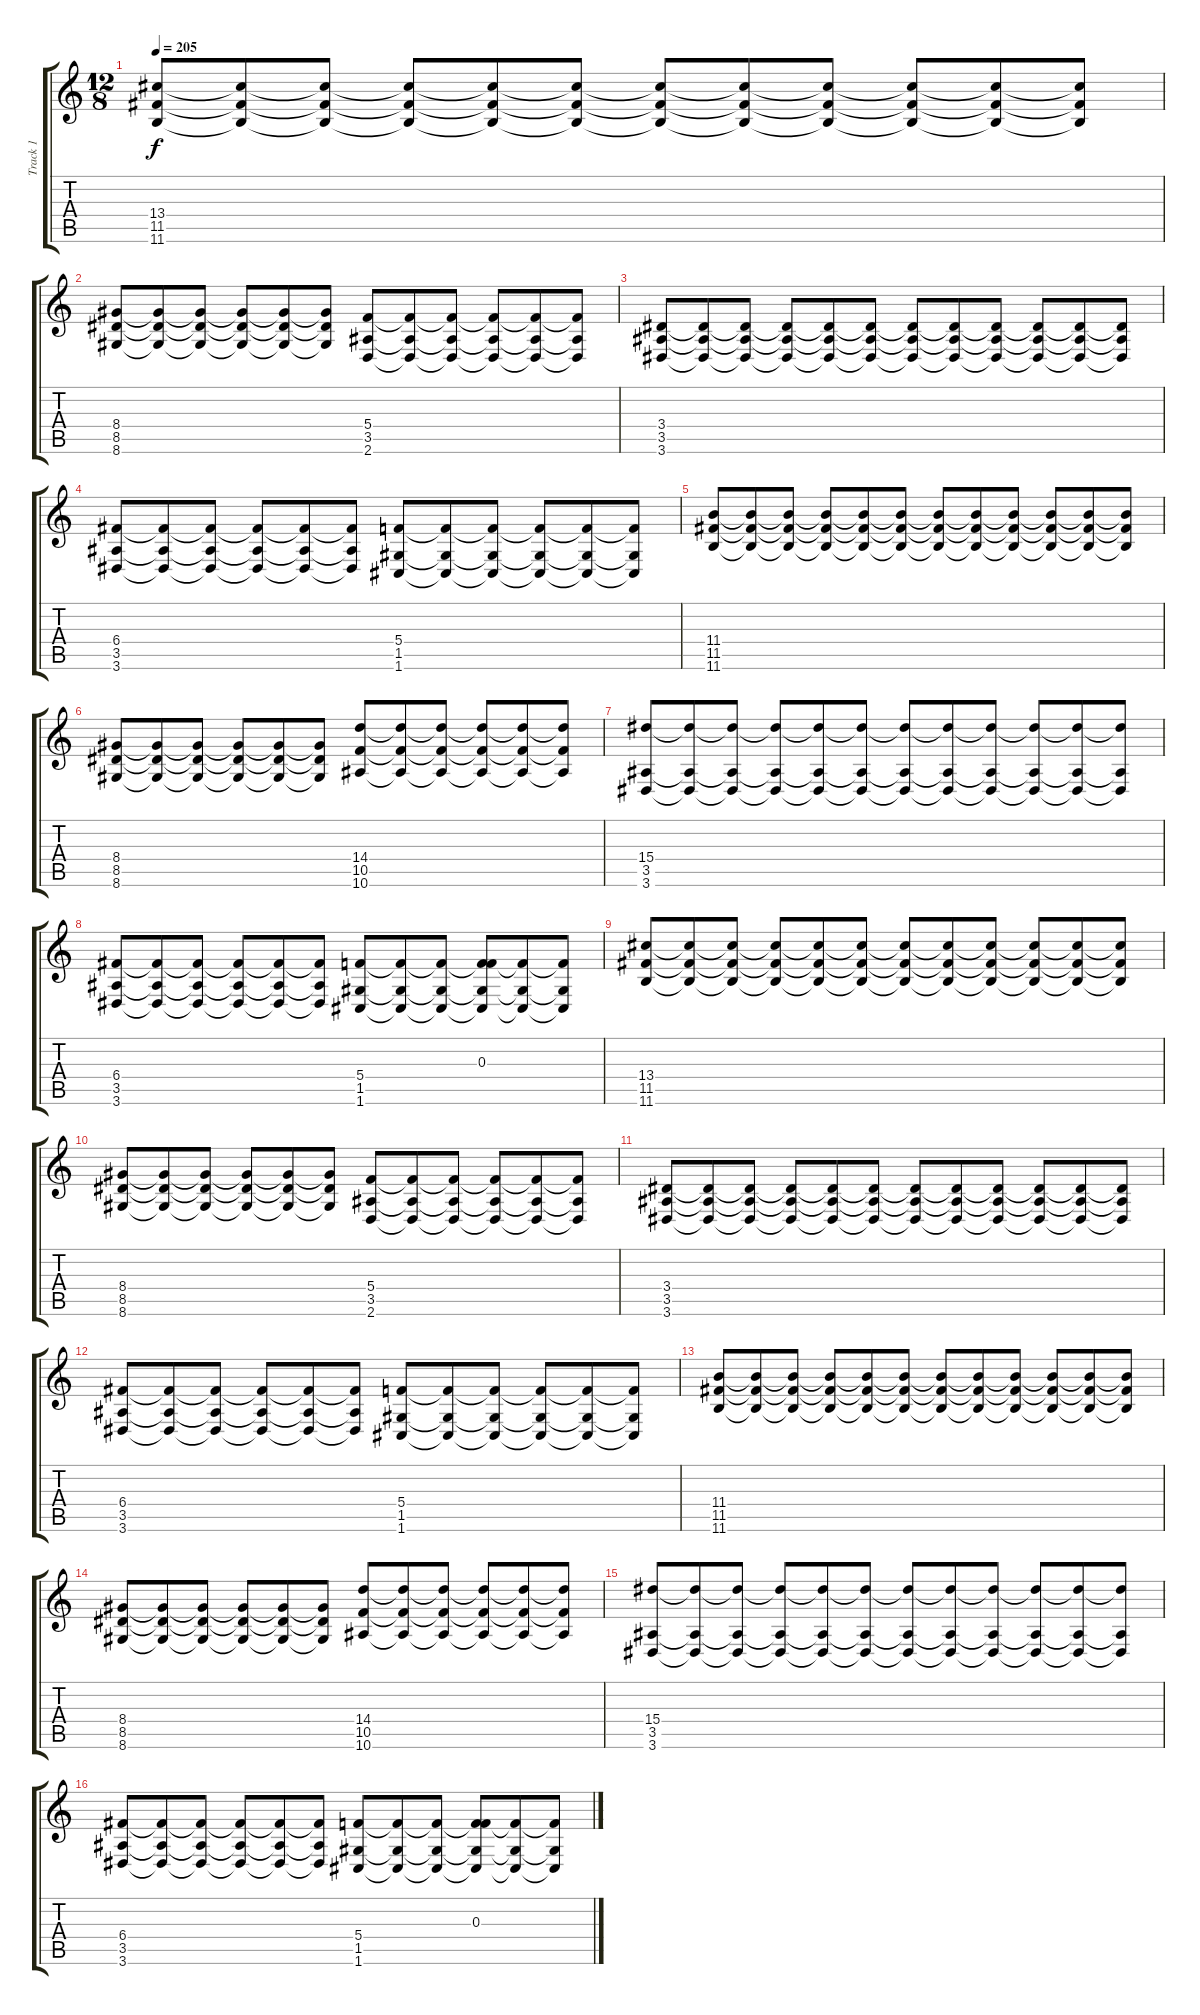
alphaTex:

\track ("Track 1" "Track 1") {instrument overdrivenguitar}
\staff {score tabs}
\tuning (D4 A3 F3 C3 G2 C2) {hide}
\ts (12 8)
\tempo 205
\clef g2
\ks c
(13.4 11.5 11.6).8{dy f} (13.4{t} 11.5{t} 11.6{t}).8 (13.4{t} 11.5{t} 11.6{t}).8 (13.4{t} 11.5{t} 11.6{t}).8 (13.4{t} 11.5{t} 11.6{t}).8 (13.4{t} 11.5{t} 11.6{t}).8 (13.4{t} 11.5{t} 11.6{t}).8 (13.4{t} 11.5{t} 11.6{t}).8 (13.4{t} 11.5{t} 11.6{t}).8 (13.4{t} 11.5{t} 11.6{t}).8 (13.4{t} 11.5{t} 11.6{t}).8 (13.4{t} 11.5{t} 11.6{t}).8 |
(8.4 8.5 8.6).8 (8.4{t} 8.5{t} 8.6{t}).8 (8.4{t} 8.5{t} 8.6{t}).8 (8.4{t} 8.5{t} 8.6{t}).8 (8.4{t} 8.5{t} 8.6{t}).8 (8.4{t} 8.5{t} 8.6{t}).8 (5.4 3.5 2.6).8 (5.4{t} 3.5{t} 2.6{t}).8 (5.4{t} 3.5{t} 2.6{t}).8 (5.4{t} 3.5{t} 2.6{t}).8 (5.4{t} 3.5{t} 2.6{t}).8 (5.4{t} 3.5{t} 2.6{t}).8 |
(3.4 3.5 3.6).8 (3.4{t} 3.5{t} 3.6{t}).8 (3.4{t} 3.5{t} 3.6{t}).8 (3.4{t} 3.5{t} 3.6{t}).8 (3.4{t} 3.5{t} 3.6{t}).8 (3.4{t} 3.5{t} 3.6{t}).8 (3.4{t} 3.5{t} 3.6{t}).8 (3.4{t} 3.5{t} 3.6{t}).8 (3.4{t} 3.5{t} 3.6{t}).8 (3.4{t} 3.5{t} 3.6{t}).8 (3.4{t} 3.5{t} 3.6{t}).8 (3.4{t} 3.5{t} 3.6{t}).8 |
(6.4 3.5 3.6).8 (6.4{t} 3.5{t} 3.6{t}).8 (6.4{t} 3.5{t} 3.6{t}).8 (6.4{t} 3.5{t} 3.6{t}).8 (6.4{t} 3.5{t} 3.6{t}).8 (6.4{t} 3.5{t} 3.6{t}).8 (5.4 1.5 1.6).8 (5.4{t} 1.5{t} 1.6{t}).8 (5.4{t} 1.5{t} 1.6{t}).8 (5.4{t} 1.5{t} 1.6{t}).8 (5.4{t} 1.5{t} 1.6{t}).8 (5.4{t} 1.5{t} 1.6{t}).8 |
(11.4 11.5 11.6).8 (11.4{t} 11.5{t} 11.6{t}).8 (11.4{t} 11.5{t} 11.6{t}).8 (11.4{t} 11.5{t} 11.6{t}).8 (11.4{t} 11.5{t} 11.6{t}).8 (11.4{t} 11.5{t} 11.6{t}).8 (11.4{t} 11.5{t} 11.6{t}).8 (11.4{t} 11.5{t} 11.6{t}).8 (11.4{t} 11.5{t} 11.6{t}).8 (11.4{t} 11.5{t} 11.6{t}).8 (11.4{t} 11.5{t} 11.6{t}).8 (11.4{t} 11.5{t} 11.6{t}).8 |
(8.4 8.5 8.6).8 (8.4{t} 8.5{t} 8.6{t}).8 (8.4{t} 8.5{t} 8.6{t}).8 (8.4{t} 8.5{t} 8.6{t}).8 (8.4{t} 8.5{t} 8.6{t}).8 (8.4{t} 8.5{t} 8.6{t}).8 (14.4 10.5 10.6).8 (14.4{t} 10.5{t} 10.6{t}).8 (14.4{t} 10.5{t} 10.6{t}).8 (14.4{t} 10.5{t} 10.6{t}).8 (14.4{t} 10.5{t} 10.6{t}).8 (14.4{t} 10.5{t} 10.6{t}).8 |
(15.4 3.5 3.6).8 (15.4{t} 3.5{t} 3.6{t}).8 (15.4{t} 3.5{t} 3.6{t}).8 (15.4{t} 3.5{t} 3.6{t}).8 (15.4{t} 3.5{t} 3.6{t}).8 (15.4{t} 3.5{t} 3.6{t}).8 (15.4{t} 3.5{t} 3.6{t}).8 (15.4{t} 3.5{t} 3.6{t}).8 (15.4{t} 3.5{t} 3.6{t}).8 (15.4{t} 3.5{t} 3.6{t}).8 (15.4{t} 3.5{t} 3.6{t}).8 (15.4{t} 3.5{t} 3.6{t}).8 |
(6.4 3.5 3.6).8 (6.4{t} 3.5{t} 3.6{t}).8 (6.4{t} 3.5{t} 3.6{t}).8 (6.4{t} 3.5{t} 3.6{t}).8 (6.4{t} 3.5{t} 3.6{t}).8 (6.4{t} 3.5{t} 3.6{t}).8 (5.4 1.5 1.6).8 (5.4{t} 1.5{t} 1.6{t}).8 (5.4{t} 1.5{t} 1.6{t}).8 (0.3 5.4{t} 1.5{t} 1.6{t}).8 (5.4{t} 1.5{t} 1.6{t}).8 (5.4{t} 1.5{t} 1.6{t}).8 |
(13.4 11.5 11.6).8 (13.4{t} 11.5{t} 11.6{t}).8 (13.4{t} 11.5{t} 11.6{t}).8 (13.4{t} 11.5{t} 11.6{t}).8 (13.4{t} 11.5{t} 11.6{t}).8 (13.4{t} 11.5{t} 11.6{t}).8 (13.4{t} 11.5{t} 11.6{t}).8 (13.4{t} 11.5{t} 11.6{t}).8 (13.4{t} 11.5{t} 11.6{t}).8 (13.4{t} 11.5{t} 11.6{t}).8 (13.4{t} 11.5{t} 11.6{t}).8 (13.4{t} 11.5{t} 11.6{t}).8 |
(8.4 8.5 8.6).8 (8.4{t} 8.5{t} 8.6{t}).8 (8.4{t} 8.5{t} 8.6{t}).8 (8.4{t} 8.5{t} 8.6{t}).8 (8.4{t} 8.5{t} 8.6{t}).8 (8.4{t} 8.5{t} 8.6{t}).8 (5.4 3.5 2.6).8 (5.4{t} 3.5{t} 2.6{t}).8 (5.4{t} 3.5{t} 2.6{t}).8 (5.4{t} 3.5{t} 2.6{t}).8 (5.4{t} 3.5{t} 2.6{t}).8 (5.4{t} 3.5{t} 2.6{t}).8 |
(3.4 3.5 3.6).8 (3.4{t} 3.5{t} 3.6{t}).8 (3.4{t} 3.5{t} 3.6{t}).8 (3.4{t} 3.5{t} 3.6{t}).8 (3.4{t} 3.5{t} 3.6{t}).8 (3.4{t} 3.5{t} 3.6{t}).8 (3.4{t} 3.5{t} 3.6{t}).8 (3.4{t} 3.5{t} 3.6{t}).8 (3.4{t} 3.5{t} 3.6{t}).8 (3.4{t} 3.5{t} 3.6{t}).8 (3.4{t} 3.5{t} 3.6{t}).8 (3.4{t} 3.5{t} 3.6{t}).8 |
(6.4 3.5 3.6).8 (6.4{t} 3.5{t} 3.6{t}).8 (6.4{t} 3.5{t} 3.6{t}).8 (6.4{t} 3.5{t} 3.6{t}).8 (6.4{t} 3.5{t} 3.6{t}).8 (6.4{t} 3.5{t} 3.6{t}).8 (5.4 1.5 1.6).8 (5.4{t} 1.5{t} 1.6{t}).8 (5.4{t} 1.5{t} 1.6{t}).8 (5.4{t} 1.5{t} 1.6{t}).8 (5.4{t} 1.5{t} 1.6{t}).8 (5.4{t} 1.5{t} 1.6{t}).8 |
(11.4 11.5 11.6).8 (11.4{t} 11.5{t} 11.6{t}).8 (11.4{t} 11.5{t} 11.6{t}).8 (11.4{t} 11.5{t} 11.6{t}).8 (11.4{t} 11.5{t} 11.6{t}).8 (11.4{t} 11.5{t} 11.6{t}).8 (11.4{t} 11.5{t} 11.6{t}).8 (11.4{t} 11.5{t} 11.6{t}).8 (11.4{t} 11.5{t} 11.6{t}).8 (11.4{t} 11.5{t} 11.6{t}).8 (11.4{t} 11.5{t} 11.6{t}).8 (11.4{t} 11.5{t} 11.6{t}).8 |
(8.4 8.5 8.6).8 (8.4{t} 8.5{t} 8.6{t}).8 (8.4{t} 8.5{t} 8.6{t}).8 (8.4{t} 8.5{t} 8.6{t}).8 (8.4{t} 8.5{t} 8.6{t}).8 (8.4{t} 8.5{t} 8.6{t}).8 (14.4 10.5 10.6).8 (14.4{t} 10.5{t} 10.6{t}).8 (14.4{t} 10.5{t} 10.6{t}).8 (14.4{t} 10.5{t} 10.6{t}).8 (14.4{t} 10.5{t} 10.6{t}).8 (14.4{t} 10.5{t} 10.6{t}).8 |
(15.4 3.5 3.6).8 (15.4{t} 3.5{t} 3.6{t}).8 (15.4{t} 3.5{t} 3.6{t}).8 (15.4{t} 3.5{t} 3.6{t}).8 (15.4{t} 3.5{t} 3.6{t}).8 (15.4{t} 3.5{t} 3.6{t}).8 (15.4{t} 3.5{t} 3.6{t}).8 (15.4{t} 3.5{t} 3.6{t}).8 (15.4{t} 3.5{t} 3.6{t}).8 (15.4{t} 3.5{t} 3.6{t}).8 (15.4{t} 3.5{t} 3.6{t}).8 (15.4{t} 3.5{t} 3.6{t}).8 |
(6.4 3.5 3.6).8 (6.4{t} 3.5{t} 3.6{t}).8 (6.4{t} 3.5{t} 3.6{t}).8 (6.4{t} 3.5{t} 3.6{t}).8 (6.4{t} 3.5{t} 3.6{t}).8 (6.4{t} 3.5{t} 3.6{t}).8 (5.4 1.5 1.6).8 (5.4{t} 1.5{t} 1.6{t}).8 (5.4{t} 1.5{t} 1.6{t}).8 (0.3 5.4{t} 1.5{t} 1.6{t}).8 (5.4{t} 1.5{t} 1.6{t}).8 (5.4{t} 1.5{t} 1.6{t}).8
